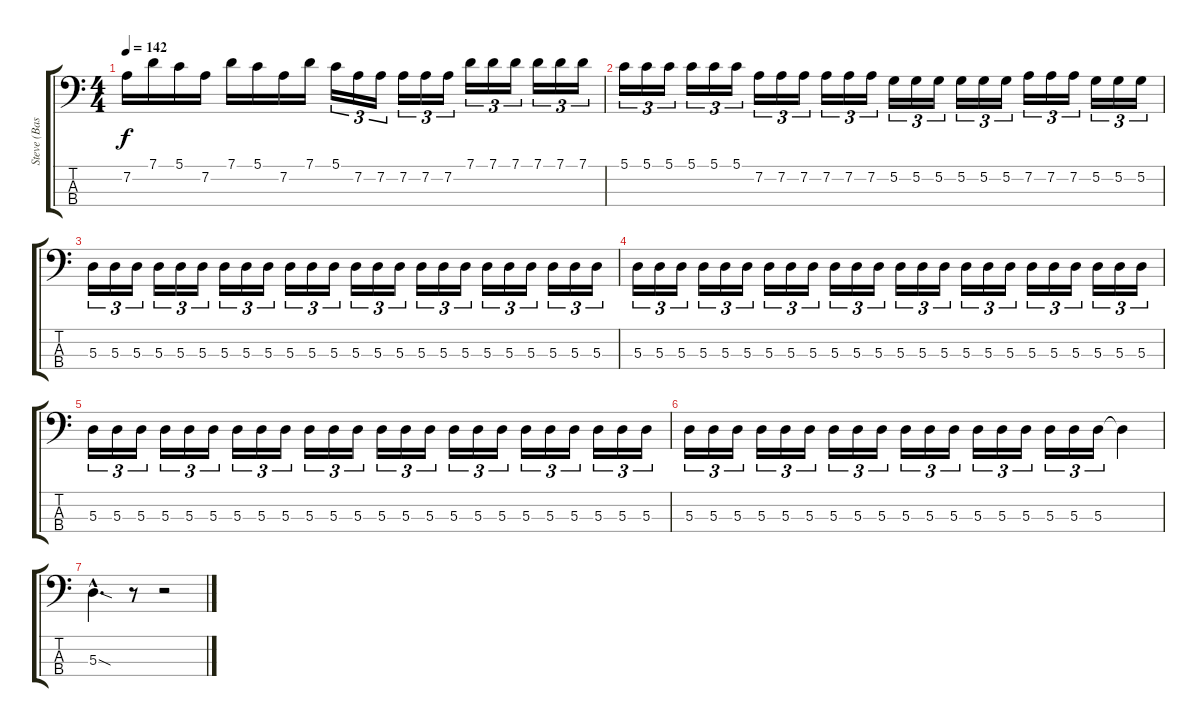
\track ("Steve (Bass)" "Steve (Bas") {instrument electricbassfinger}
\staff {score tabs}
\tuning (G2 D2 A1 E1) {hide}
\ts (4 4)
\tempo 142
\clef f4
\ks c
7.2.16{dy f} 7.1.16 5.1.16 7.2.16 7.1.16 5.1.16 7.2.16 7.1.16 5.1.16{tu (3 2)} 7.2.16{tu (3 2)} 7.2.16{tu (3 2)} 7.2.16{tu (3 2)} 7.2.16{tu (3 2)} 7.2.16{tu (3 2)} 7.1.16{tu (3 2)} 7.1.16{tu (3 2)} 7.1.16{tu (3 2)} 7.1.16{tu (3 2)} 7.1.16{tu (3 2)} 7.1.16{tu (3 2)} |
5.1.16{tu (3 2)} 5.1.16{tu (3 2)} 5.1.16{tu (3 2)} 5.1.16{tu (3 2)} 5.1.16{tu (3 2)} 5.1.16{tu (3 2)} 7.2.16{tu (3 2)} 7.2.16{tu (3 2)} 7.2.16{tu (3 2)} 7.2.16{tu (3 2)} 7.2.16{tu (3 2)} 7.2.16{tu (3 2)} 5.2.16{tu (3 2)} 5.2.16{tu (3 2)} 5.2.16{tu (3 2)} 5.2.16{tu (3 2)} 5.2.16{tu (3 2)} 5.2.16{tu (3 2)} 7.2.16{tu (3 2)} 7.2.16{tu (3 2)} 7.2.16{tu (3 2)} 5.2.16{tu (3 2)} 5.2.16{tu (3 2)} 5.2.16{tu (3 2)} |
5.3.16{tu (3 2)} 5.3.16{tu (3 2)} 5.3.16{tu (3 2)} 5.3.16{tu (3 2)} 5.3.16{tu (3 2)} 5.3.16{tu (3 2)} 5.3.16{tu (3 2)} 5.3.16{tu (3 2)} 5.3.16{tu (3 2)} 5.3.16{tu (3 2)} 5.3.16{tu (3 2)} 5.3.16{tu (3 2)} 5.3.16{tu (3 2)} 5.3.16{tu (3 2)} 5.3.16{tu (3 2)} 5.3.16{tu (3 2)} 5.3.16{tu (3 2)} 5.3.16{tu (3 2)} 5.3.16{tu (3 2)} 5.3.16{tu (3 2)} 5.3.16{tu (3 2)} 5.3.16{tu (3 2)} 5.3.16{tu (3 2)} 5.3.16{tu (3 2)} |
5.3.16{tu (3 2)} 5.3.16{tu (3 2)} 5.3.16{tu (3 2)} 5.3.16{tu (3 2)} 5.3.16{tu (3 2)} 5.3.16{tu (3 2)} 5.3.16{tu (3 2)} 5.3.16{tu (3 2)} 5.3.16{tu (3 2)} 5.3.16{tu (3 2)} 5.3.16{tu (3 2)} 5.3.16{tu (3 2)} 5.3.16{tu (3 2)} 5.3.16{tu (3 2)} 5.3.16{tu (3 2)} 5.3.16{tu (3 2)} 5.3.16{tu (3 2)} 5.3.16{tu (3 2)} 5.3.16{tu (3 2)} 5.3.16{tu (3 2)} 5.3.16{tu (3 2)} 5.3.16{tu (3 2)} 5.3.16{tu (3 2)} 5.3.16{tu (3 2)} |
5.3.16{tu (3 2)} 5.3.16{tu (3 2)} 5.3.16{tu (3 2)} 5.3.16{tu (3 2)} 5.3.16{tu (3 2)} 5.3.16{tu (3 2)} 5.3.16{tu (3 2)} 5.3.16{tu (3 2)} 5.3.16{tu (3 2)} 5.3.16{tu (3 2)} 5.3.16{tu (3 2)} 5.3.16{tu (3 2)} 5.3.16{tu (3 2)} 5.3.16{tu (3 2)} 5.3.16{tu (3 2)} 5.3.16{tu (3 2)} 5.3.16{tu (3 2)} 5.3.16{tu (3 2)} 5.3.16{tu (3 2)} 5.3.16{tu (3 2)} 5.3.16{tu (3 2)} 5.3.16{tu (3 2)} 5.3.16{tu (3 2)} 5.3.16{tu (3 2)} |
5.3.16{tu (3 2)} 5.3.16{tu (3 2)} 5.3.16{tu (3 2)} 5.3.16{tu (3 2)} 5.3.16{tu (3 2)} 5.3.16{tu (3 2)} 5.3.16{tu (3 2)} 5.3.16{tu (3 2)} 5.3.16{tu (3 2)} 5.3.16{tu (3 2)} 5.3.16{tu (3 2)} 5.3.16{tu (3 2)} 5.3.16{tu (3 2)} 5.3.16{tu (3 2)} 5.3.16{tu (3 2)} 5.3.16{tu (3 2)} 5.3.16{tu (3 2)} 5.3.16{tu (3 2)} 5.3{t}.4 |
5.3{sod hac}.4{d} r.8 r.2
